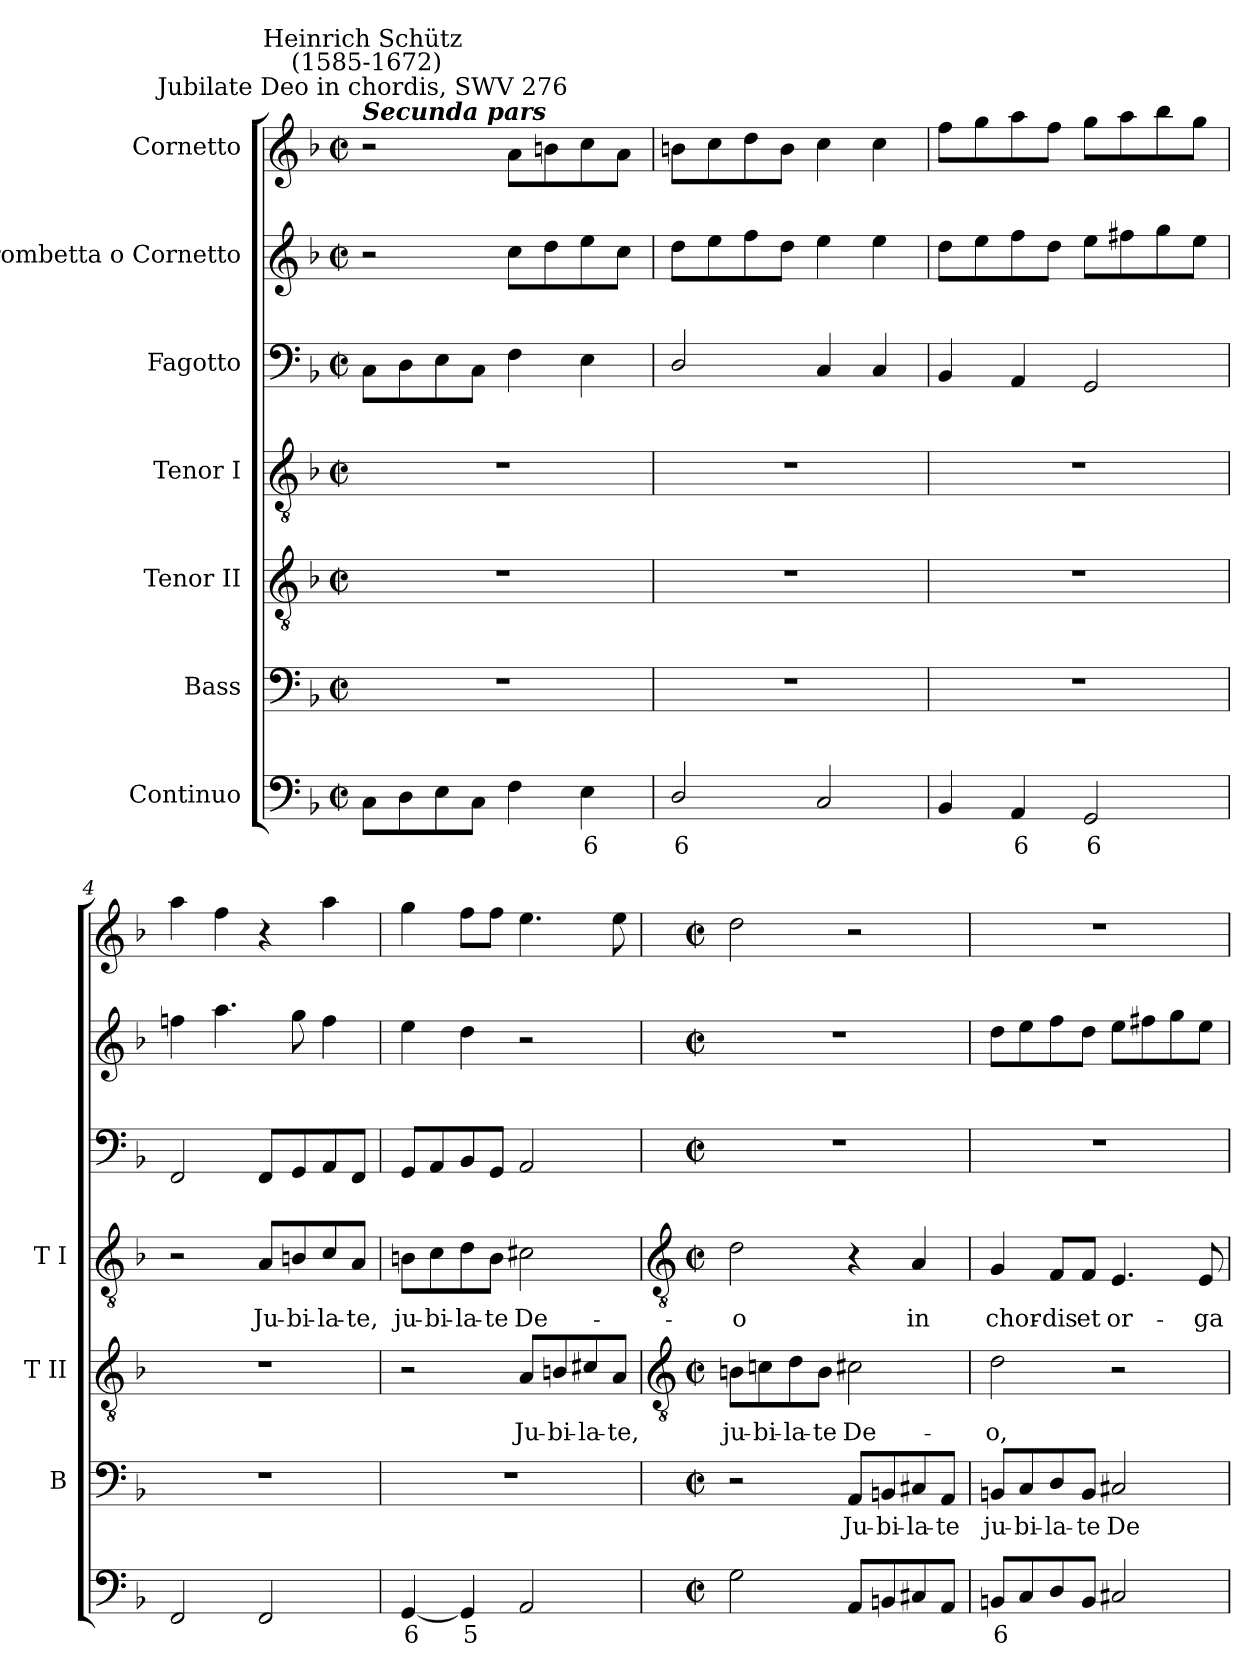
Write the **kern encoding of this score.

**kern	**text	**kern	**text	**kern	**text	**kern	**text	**kern	**kern	**kern
*part7	*part7	*part6	*part6	*part5	*part5	*part4	*part4	*part3	*part2	*part1
*staff7	*staff7	*staff6	*staff6	*staff5	*staff5	*staff4	*staff4	*staff3	*staff2	*staff1
*I"Continuo	*	*I"Bass	*	*I"Tenor II	*	*I"Tenor I	*	*I"Fagotto	*I"Trombetta o Cornetto	*I"Cornetto
*	*	*I'B	*	*I'T II	*	*I'T I	*	*	*	*
*clefF4	*	*clefF4	*	*clefGv2	*	*clefGv2	*	*clefF4	*clefG2	*clefG2
*k[b-]	*	*k[b-]	*	*k[b-]	*	*k[b-]	*	*k[b-]	*k[b-]	*k[b-]
*F:	*	*F:	*	*F:	*	*F:	*	*F:	*F:	*F:
*M2/2	*	*M2/2	*	*M2/2	*	*M2/2	*	*M2/2	*M2/2	*M2/2
*met(c|)	*	*met(c|)	*	*met(c|)	*	*met(c|)	*	*met(c|)	*met(c|)	*met(c|)
=1	=1	=1	=1	=1	=1	=1	=1	=1	=1	=1
!	!	!	!	!	!	!	!	!	!	!LO:TX:a:Bi:t=Secunda pars
!	!	!	!	!	!	!	!	!	!	!LO:TX:a:cj:t=Jubilate Deo in chordis, SWV 276
!	!	!	!	!	!	!	!	!	!	!LO:TX:a:cj:t=Heinrich Schütz\n (1585-1672)
8CL	.	1r	.	1r	.	1r	.	8CL	2r	2r
8D	.	.	.	.	.	.	.	8D	.	.
8E	.	.	.	.	.	.	.	8E	.	.
8CJ	.	.	.	.	.	.	.	8CJ	.	.
4F	.	.	.	.	.	.	.	4F	8ccL	8aL
.	.	.	.	.	.	.	.	.	8dd	8bn
!	!LO:LY:b	!	!	!	!	!	!	!	!	!
4E	6	.	.	.	.	.	.	4E	8ee	8cc
.	.	.	.	.	.	.	.	.	8ccJ	8aJ
=2	=2	=2	=2	=2	=2	=2	=2	=2	=2	=2
!	!LO:LY:b	!	!	!	!	!	!	!	!	!
2D/	6	1r	.	1r	.	1r	.	2D/	8ddL	8bnL
.	.	.	.	.	.	.	.	.	8ee	8cc
.	.	.	.	.	.	.	.	.	8ff	8dd
.	.	.	.	.	.	.	.	.	8ddJ	8bJ
2C	.	.	.	.	.	.	.	4C	4ee	4cc
.	.	.	.	.	.	.	.	4C	4ee	4cc
=3	=3	=3	=3	=3	=3	=3	=3	=3	=3	=3
4BB-	.	1r	.	1r	.	1r	.	4BB-	8ddL	8ffL
.	.	.	.	.	.	.	.	.	8ee	8gg
!	!LO:LY:b	!	!	!	!	!	!	!	!	!
4AA	6	.	.	.	.	.	.	4AA	8ff	8aa
.	.	.	.	.	.	.	.	.	8ddJ	8ffJ
!	!LO:LY:b	!	!	!	!	!	!	!	!	!
2GG	6	.	.	.	.	.	.	2GG	8eeL	8ggL
.	.	.	.	.	.	.	.	.	8ff#X	8aa
.	.	.	.	.	.	.	.	.	8gg	8bb-
.	.	.	.	.	.	.	.	.	8eeJ	8ggJ
=4	=4	=4	=4	=4	=4	=4	=4	=4	=4	=4
2FF	.	1r	.	1r	.	2r	.	2FF	4ffn	4aa
.	.	.	.	.	.	.	.	.	4.aa	4ff
!	!	!	!	!	!	!	!LO:LY:b	!	!	!
2FF	.	.	.	.	.	8A/L	Ju-	8FFL	.	4r
!	!	!	!	!	!	!	!LO:LY:b	!	!	!
.	.	.	.	.	.	8Bn/	-bi-	8GG	8gg	.
!	!	!	!	!	!	!	!LO:LY:b	!	!	!
.	.	.	.	.	.	8c/	-la-	8AA	4ff	4aa
!	!	!	!	!	!	!	!LO:LY:b	!	!	!
.	.	.	.	.	.	8A/J	-te,	8FFJ	.	.
=5	=5	=5	=5	=5	=5	=5	=5	=5	=5	=5
!	!LO:LY:b	!	!	!	!	!	!LO:LY:b	!	!	!
[4GG	6	1r	.	2r	.	8Bn\L	ju-	8GGL	4ee	4gg
!	!	!	!	!	!	!	!LO:LY:b	!	!	!
.	.	.	.	.	.	8c\	-bi-	8AA	.	.
!	!LO:LY:b	!	!	!	!	!	!LO:LY:b	!	!	!
4GG]	5	.	.	.	.	8d\	-la-	8BB-	4dd	8ffL
!	!	!	!	!	!	!	!LO:LY:b	!	!	!
.	.	.	.	.	.	8B\J	-te	8GGJ	.	8ffJ
!	!	!	!	!	!LO:LY:b	!	!LO:LY:b	!	!	!
2AA	.	.	.	8A/L	Ju-	2c#X	De-	2AA	2r	4.ee
!	!	!	!	!	!LO:LY:b	!	!	!	!	!
.	.	.	.	8Bn/	-bi-	.	.	.	.	.
!	!	!	!	!	!LO:LY:b	!	!	!	!	!
.	.	.	.	8c#X/	-la-	.	.	.	.	.
!	!	!	!	!	!LO:LY:b	!	!	!	!	!
.	.	.	.	8A/J	-te,	.	.	.	.	8ee
!!LO:LB:g=z
=6	=6	=6	=6	=6	=6	=6	=6	=6	=6	=6
*	*	*	*	*clefGv2	*	*clefGv2	*	*	*	*
*M2/2	*	*M2/2	*	*M2/2	*	*M2/2	*	*M2/2	*M2/2	*M2/2
*met(c|)	*	*met(c|)	*	*met(c|)	*	*met(c|)	*	*met(c|)	*met(c|)	*met(c|)
!	!	!	!	!	!LO:LY:b	!	!LO:LY:b	!	!	!
2G	.	2r	.	8Bn\L	ju-	2d	-o	1r	1r	2dd
!	!	!	!	!	!LO:LY:b	!	!	!	!	!
.	.	.	.	8cn\	-bi-	.	.	.	.	.
!	!	!	!	!	!LO:LY:b	!	!	!	!	!
.	.	.	.	8d\	-la-	.	.	.	.	.
!	!	!	!	!	!LO:LY:b	!	!	!	!	!
.	.	.	.	8B\J	-te	.	.	.	.	.
!	!	!	!LO:LY:b	!	!LO:LY:b	!	!	!	!	!
8AAL	.	8AA/L	Ju-	2c#X	De-	4r	.	.	.	2r
!	!	!	!LO:LY:b	!	!	!	!	!	!	!
8BBn	.	8BBn/	-bi-	.	.	.	.	.	.	.
!	!	!	!LO:LY:b	!	!	!	!LO:LY:b	!	!	!
8C#X	.	8C#X/	-la-	.	.	4A	in	.	.	.
!	!	!	!LO:LY:b	!	!	!	!	!	!	!
8AAJ	.	8AA/J	-te	.	.	.	.	.	.	.
=7	=7	=7	=7	=7	=7	=7	=7	=7	=7	=7
!	!LO:LY:b	!	!LO:LY:b	!	!LO:LY:b	!	!LO:LY:b	!	!	!
8BBnL	6	8BBn/L	ju-	2d	-o,	4G	chor-	1r	8ddL	1r
!	!	!	!LO:LY:b	!	!	!	!	!	!	!
8C	.	8C/	-bi-	.	.	.	.	.	8ee	.
!	!	!	!LO:LY:b	!	!	!	!LO:LY:b	!	!	!
8D	.	8D/	-la-	.	.	8F/L	-dis	.	8ff	.
!	!	!	!LO:LY:b	!	!	!	!LO:LY:b	!	!	!
8BBJ	.	8BB/J	-te	.	.	8F/J	et	.	8ddJ	.
!	!	!	!LO:LY:b	!	!	!	!LO:LY:b	!	!	!
2C#X	.	2C#X	De-	2r	.	4.E	or-	.	8eeL	.
.	.	.	.	.	.	.	.	.	8ff#X	.
.	.	.	.	.	.	.	.	.	8gg	.
!	!	!	!	!	!	!	!LO:LY:b	!	!	!
.	.	.	.	.	.	8E	-ga-	.	8eeJ	.
=	=	=	=	=	=	=	=	=	=	=
*-	*-	*-	*-	*-	*-	*-	*-	*-	*-	*-
